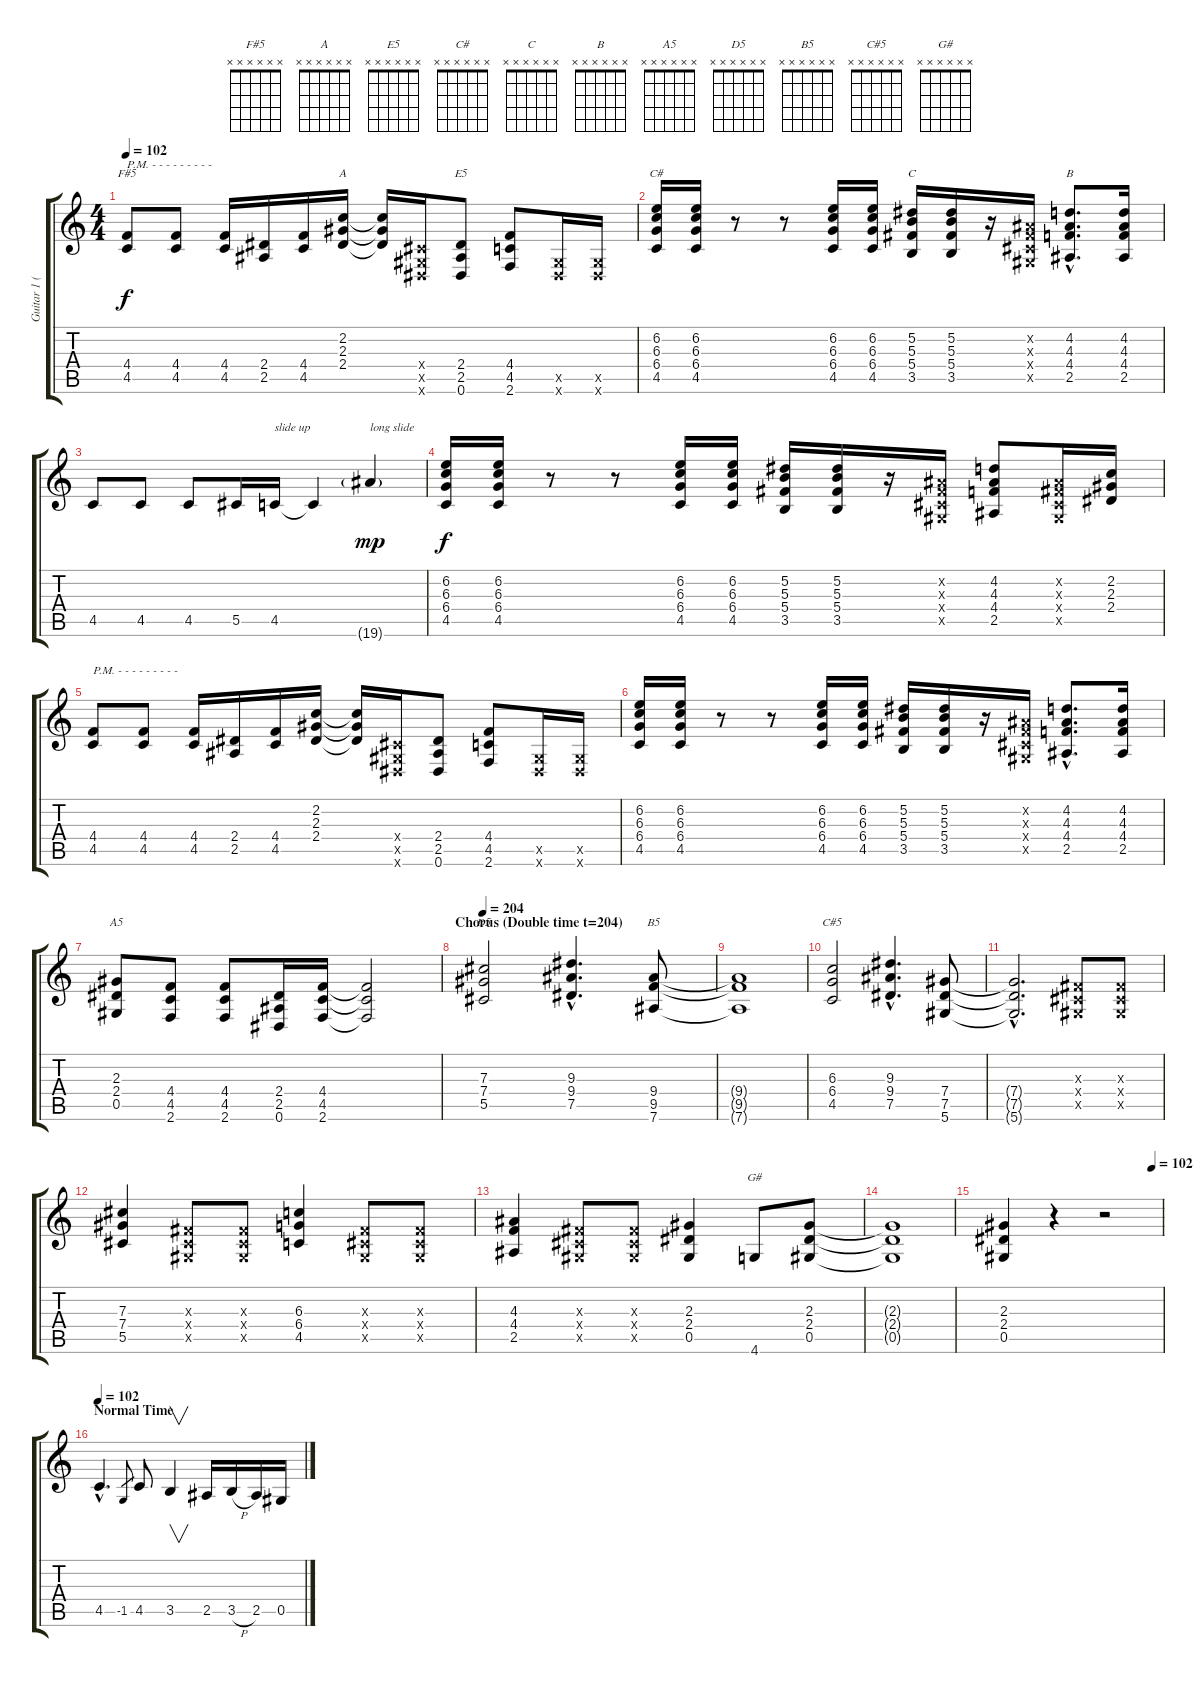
\track ("Guitar 1 (Slash)" "Guitar 1 (") {instrument overdrivenguitar}
\staff {score tabs}
\tuning (Eb4 Bb3 Gb3 Db3 Ab2 Eb2) {hide}
\chord ("F#5" x x x x x x) {firstfret 0}
\chord ("A" x x x x x x) {firstfret 0}
\chord ("E5" x x x x x x) {firstfret 0}
\chord ("C#" x x x x x x) {firstfret 0}
\chord ("C" x x x x x x) {firstfret 0}
\chord ("B" x x x x x x) {firstfret 0}
\chord ("A5" x x x x x x) {firstfret 0}
\chord ("D5" x x x x x x) {firstfret 0}
\chord ("B5" x x x x x x) {firstfret 0}
\chord ("C#5" x x x x x x) {firstfret 0}
\chord ("G#" x x x x x x) {firstfret 0}
\ts (4 4)
\tempo 102
\clef g2
\ks c
(4.4 4.5).8{ch "F#5" txt "P.M. - - - - - - - - -" dy f} (4.4 4.5).8 (4.4 4.5).16 (2.4 2.5).16 (4.4 4.5).16 (2.2 2.3 2.4).16{ch "A"} (2.2{t} 2.3{t} 2.4{t}).16 (0.4{x} 0.5{x} 0.6{x}).16 (2.4 2.5 0.6).8{ch "E5"} (4.4 4.5 2.6).8 (0.5{x} 0.6{x}).16 (0.5{x} 0.6{x}).16 |
(6.2 6.3 6.4 4.5).16{ch "C#"} (6.2 6.3 6.4 4.5).16 r.8 r.8 (6.2 6.3 6.4 4.5).16 (6.2 6.3 6.4 4.5).16 (5.2 5.3 5.4 3.5).16{ch "C"} (5.2 5.3 5.4 3.5).16 r.16 (0.2{x} 0.3{x} 0.4{x} 0.5{x}).16 (4.2{hac} 4.3{hac} 4.4{hac} 2.5{hac}).8{d ch "B"} (4.2 4.3 4.4 2.5).16 |
4.5.8 4.5.8 4.5.8 5.5.16 4.5.16{txt "slide up"} 4.5{t}.4 19.6{g}.4{txt "long slide" dy mp} |
(6.2 6.3 6.4 4.5).16{dy f} (6.2 6.3 6.4 4.5).16 r.8 r.8 (6.2 6.3 6.4 4.5).16 (6.2 6.3 6.4 4.5).16 (5.2 5.3 5.4 3.5).16 (5.2 5.3 5.4 3.5).16 r.16 (0.2{x} 0.3{x} 0.4{x} 0.5{x}).16 (4.2 4.3 4.4 2.5).8 (0.2{x} 0.3{x} 0.4{x} 0.5{x}).16 (2.2 2.3 2.4).16 |
(4.4 4.5).8{txt "P.M. - - - - - - - - -"} (4.4 4.5).8 (4.4 4.5).16 (2.4 2.5).16 (4.4 4.5).16 (2.2 2.3 2.4).16 (2.2{t} 2.3{t} 2.4{t}).16 (0.4{x} 0.5{x} 0.6{x}).16 (2.4 2.5 0.6).8 (4.4 4.5 2.6).8 (0.5{x} 0.6{x}).16 (0.5{x} 0.6{x}).16 |
(6.2 6.3 6.4 4.5).16 (6.2 6.3 6.4 4.5).16 r.8 r.8 (6.2 6.3 6.4 4.5).16 (6.2 6.3 6.4 4.5).16 (5.2 5.3 5.4 3.5).16 (5.2 5.3 5.4 3.5).16 r.16 (0.2{x} 0.3{x} 0.4{x} 0.5{x}).16 (4.2{hac} 4.3{hac} 4.4{hac} 2.5{hac}).8{d} (4.2 4.3 4.4 2.5).16 |
(2.3 2.4 0.5).8{ch "A5"} (4.4 4.5 2.6).8 (4.4 4.5 2.6).8 (2.4 2.5 0.6).16 (4.4 4.5 2.6).16 (4.4{t} 4.5{t} 2.6{t}).2 |
\section ("" "Chorus (Double time t=204)")
\tempo 204
(7.3 7.4 5.5).2{ch "D5"} (9.3{hac} 9.4{hac} 7.5{hac}).4{d} (9.4 9.5 7.6).8{ch "B5"} |
(9.4{t} 9.5{t} 7.6{t}).1 |
(6.3 6.4 4.5).2{ch "C#5"} (9.3{hac} 9.4{hac} 7.5{hac}).4{d} (7.4 7.5 5.6).8 |
(7.4{hac t} 7.5{hac t} 5.6{hac t}).2{d} (0.3{x} 0.4{x} 0.5{x}).8 (0.3{x} 0.4{x} 0.5{x}).8 |
(7.3 7.4 5.5).4 (0.3{x} 0.4{x} 0.5{x}).8 (0.3{x} 0.4{x} 0.5{x}).8 (6.3 6.4 4.5).4 (0.3{x} 0.4{x} 0.5{x}).8 (0.3{x} 0.4{x} 0.5{x}).8 |
(4.3 4.4 2.5).4 (0.3{x} 0.4{x} 0.5{x}).8 (0.3{x} 0.4{x} 0.5{x}).8 (2.3 2.4 0.5).4 4.6.8{ch "G#"} (2.3 2.4 0.5).8 |
(2.3{t} 2.4{t} 0.5{t}).1 |
\tempo (102 0.9375)
(2.3 2.4 0.5).4 r.4 r.2 |
\section ("" "Normal Time")
\tempo 102
4.5{hac}.4{d instrument overdrivenguitar} -1.5.8{gr} 4.5.8 3.5.4{v} 2.5.16 3.5{h}.16 2.5.16 0.5.16
